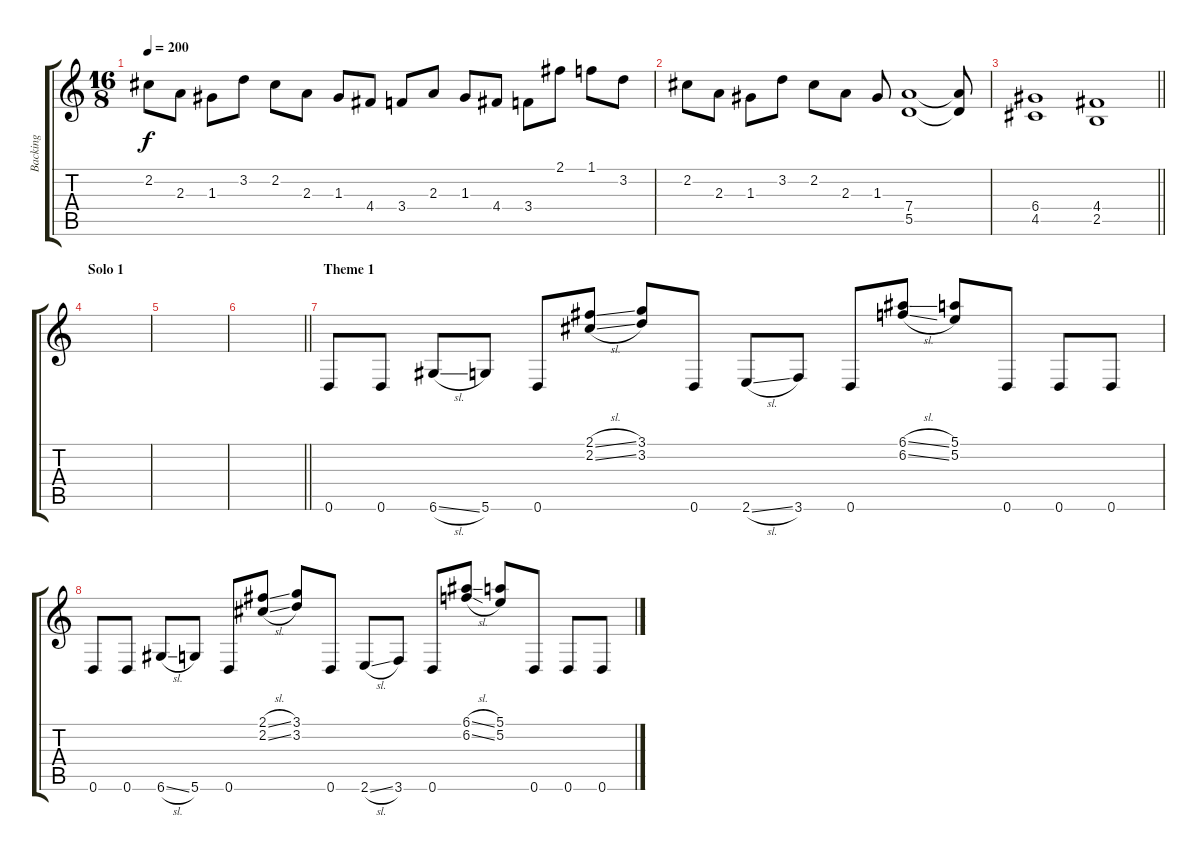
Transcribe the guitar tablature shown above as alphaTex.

\track ("Backing" "Backing") {instrument distortionguitar}
\staff {score tabs}
\tuning (E4 B3 G3 D3 A2 D2) {hide}
\ts (16 8)
\tempo 200
\clef g2
\ks c
2.2.8{dy f} 2.3.8 1.3.8 3.2.8 2.2.8 2.3.8 1.3.8 4.4.8 3.4.8 2.3.8 1.3.8 4.4.8 3.4.8 2.1.8 1.1.8 3.2.8 |
2.2.8 2.3.8 1.3.8 3.2.8 2.2.8 2.3.8 1.3.8 (7.4 5.5).1 (7.4{t} 5.5{t}).8 |
\barLineRight lightlight
(6.4 4.5).1 (4.4 2.5).1 |
\section ("" "Solo 1")
|
|
\barLineRight lightlight
|
\section ("" "Theme 1")
0.6.8 0.6.8 6.6{sl}.8 5.6.8 0.6.8 (2.1{sl} 2.2{sl}).8 (3.1 3.2).8 0.6.8 2.6{sl}.8 3.6.8 0.6.8 (6.1{sl} 6.2{sl}).8 (5.1 5.2).8 0.6.8 0.6.8 0.6.8 |
0.6.8 0.6.8 6.6{sl}.8 5.6.8 0.6.8 (2.1{sl} 2.2{sl}).8 (3.1 3.2).8 0.6.8 2.6{sl}.8 3.6.8 0.6.8 (6.1{sl} 6.2{sl}).8 (5.1 5.2).8 0.6.8 0.6.8 0.6.8
